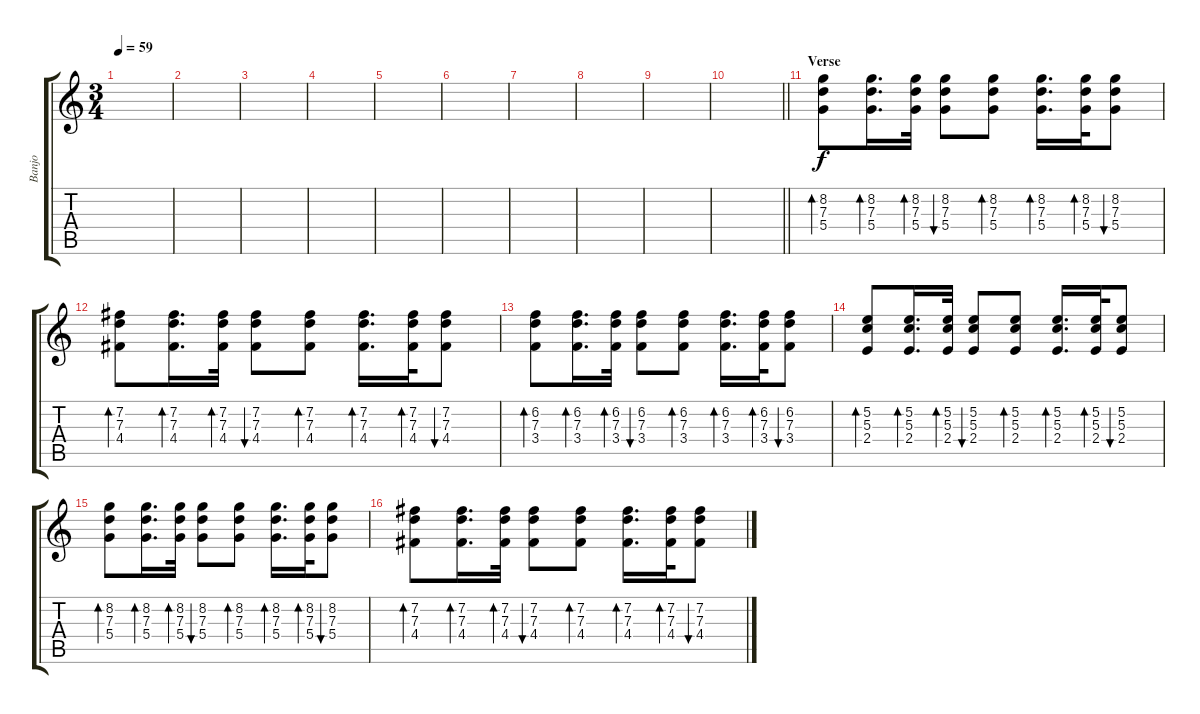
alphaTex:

\track ("Banjo" "Banjo") {instrument banjo}
\staff {score tabs}
\tuning (E4 B3 G3 D3 A2 E2) {hide}
\displaytranspose 12
\ts (3 4)
\tempo 59
\clef g2
\ks c
|
|
|
|
|
|
|
|
|
\barLineRight lightlight
|
\section ("" "Verse")
(8.2 7.3 5.4).8{bd 60} (8.2 7.3 5.4).16{d bd 60} (8.2 7.3 5.4).32{bd 60} (8.2 7.3 5.4).8{bu 60} (8.2 7.3 5.4).8{bd 60} (8.2 7.3 5.4).16{d bd 60} (8.2 7.3 5.4).32{bd 60} (8.2 7.3 5.4).8{bu 60} |
(7.2 7.3 4.4).8{bd 60} (7.2 7.3 4.4).16{d bd 60} (7.2 7.3 4.4).32{bd 60} (7.2 7.3 4.4).8{bu 60} (7.2 7.3 4.4).8{bd 60} (7.2 7.3 4.4).16{d bd 60} (7.2 7.3 4.4).32{bd 60} (7.2 7.3 4.4).8{bu 60} |
(6.2 7.3 3.4).8{bd 60} (6.2 7.3 3.4).16{d bd 60} (6.2 7.3 3.4).32{bd 60} (6.2 7.3 3.4).8{bu 60} (6.2 7.3 3.4).8{bd 60} (6.2 7.3 3.4).16{d bd 60} (6.2 7.3 3.4).32{bd 60} (6.2 7.3 3.4).8{bu 60} |
(5.2 5.3 2.4).8{bd 60} (5.2 5.3 2.4).16{d bd 60} (5.2 5.3 2.4).32{bd 60} (5.2 5.3 2.4).8{bu 60} (5.2 5.3 2.4).8{bd 60} (5.2 5.3 2.4).16{d bd 60} (5.2 5.3 2.4).32{bd 60} (5.2 5.3 2.4).8{bu 60} |
(8.2 7.3 5.4).8{bd 60} (8.2 7.3 5.4).16{d bd 60} (8.2 7.3 5.4).32{bd 60} (8.2 7.3 5.4).8{bu 60} (8.2 7.3 5.4).8{bd 60} (8.2 7.3 5.4).16{d bd 60} (8.2 7.3 5.4).32{bd 60} (8.2 7.3 5.4).8{bu 60} |
(7.2 7.3 4.4).8{bd 60} (7.2 7.3 4.4).16{d bd 60} (7.2 7.3 4.4).32{bd 60} (7.2 7.3 4.4).8{bu 60} (7.2 7.3 4.4).8{bd 60} (7.2 7.3 4.4).16{d bd 60} (7.2 7.3 4.4).32{bd 60} (7.2 7.3 4.4).8{bu 60}
